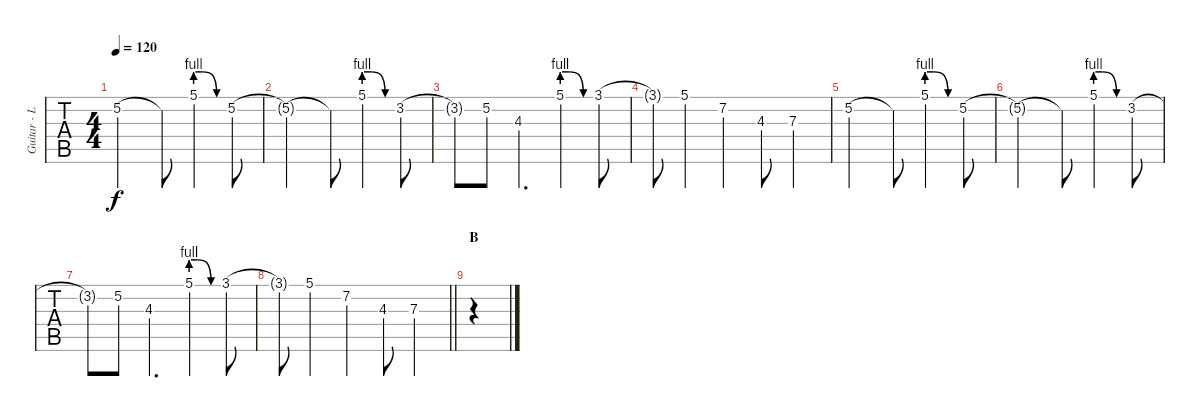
\track ("Guitar - Lead" "Guitar - L") {instrument overdrivenguitar}
\staff {tabs}
\tuning (E4 B3 G3 D3 A2 D2) {hide}
\ts (4 4)
\tempo 120
\clef g2
\ks g
5.2.2{dy f} 5.2{t}.8 5.1{be (custom 0 4 15 4 45 0 60 0)}.4 5.2.8 |
5.2{t}.2 5.2{t}.8 5.1{be (custom 0 4 15 4 45 0 60 0)}.4 3.2.8 |
3.2{t}.8 5.2.8 4.3.4{d} 5.1{be (custom 0 4 15 4 45 0 60 0)}.4 3.1.8 |
3.1{t}.8 5.1.4 7.2.4 4.3.8 7.3.4 |
5.2.2 5.2{t}.8 5.1{be (custom 0 4 15 4 45 0 60 0)}.4 5.2.8 |
5.2{t}.2 5.2{t}.8 5.1{be (custom 0 4 15 4 45 0 60 0)}.4 3.2.8 |
3.2{t}.8 5.2.8 4.3.4{d} 5.1{be (custom 0 4 15 4 45 0 60 0)}.4 3.1.8 |
\barLineRight lightlight
3.1{t}.8 5.1.4 7.2.4 4.3.8 7.3.4 |
\section ("" "B")
